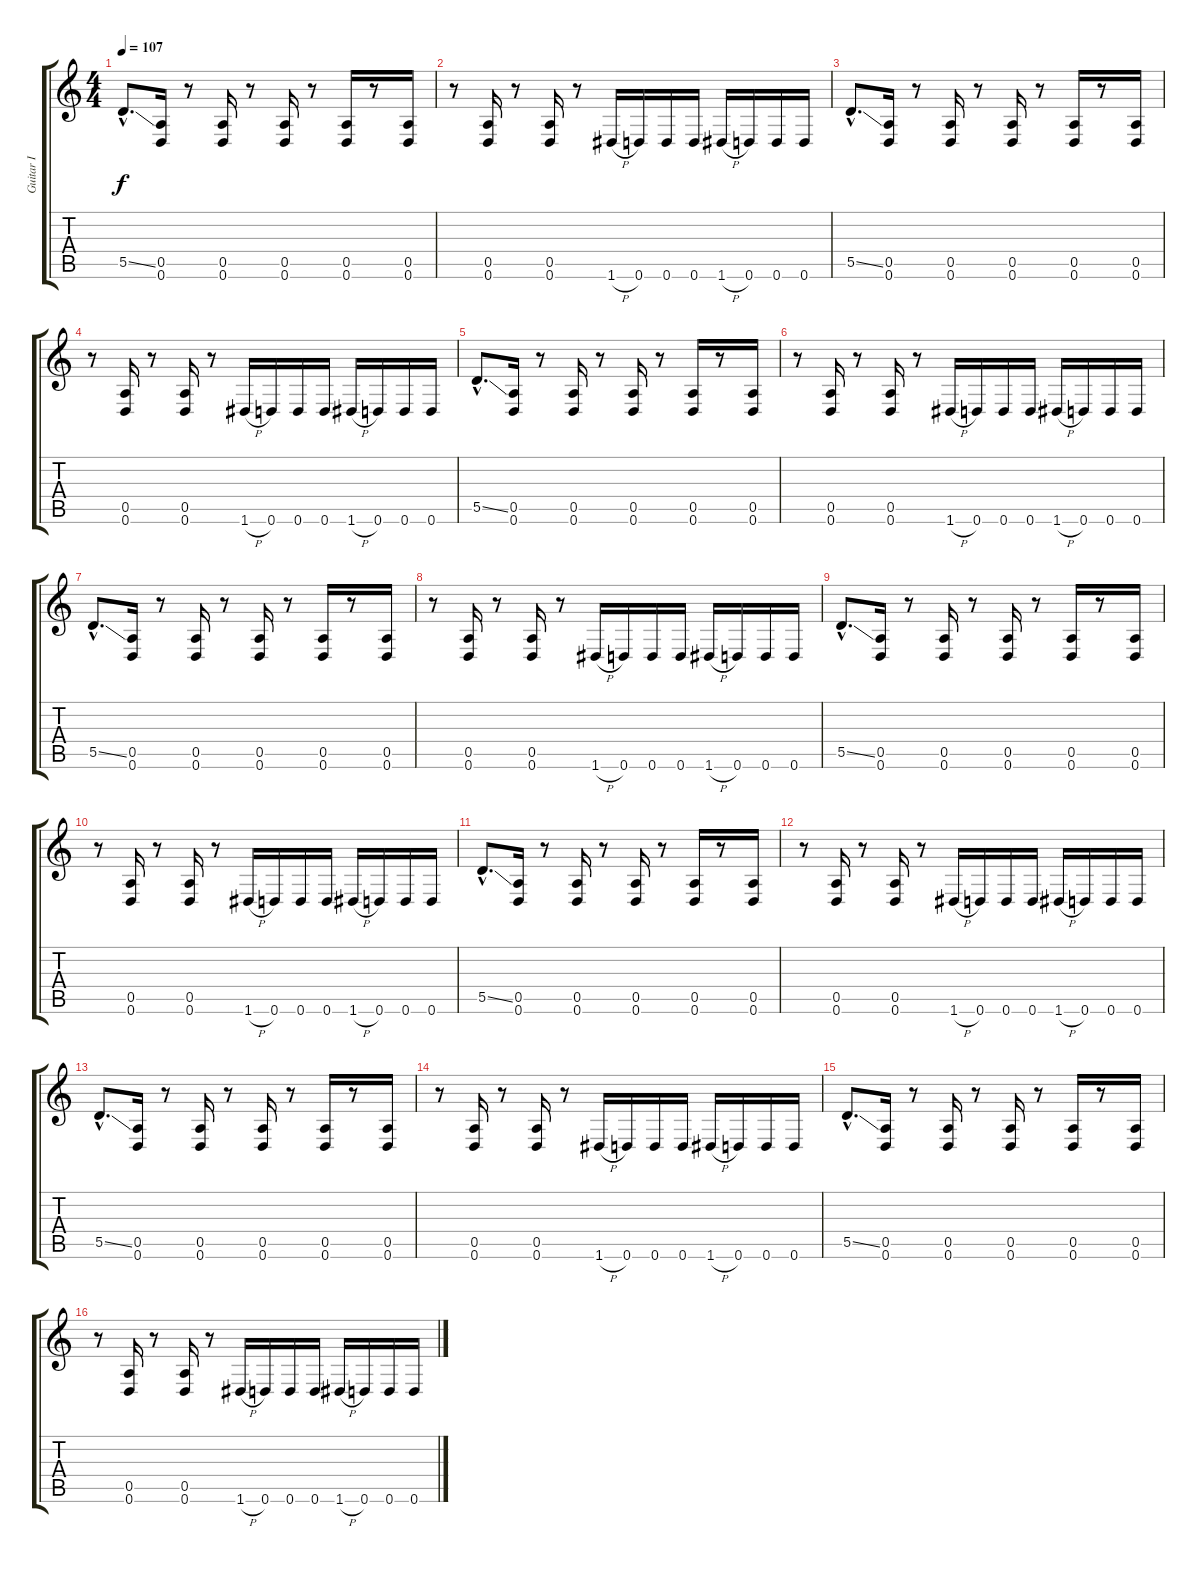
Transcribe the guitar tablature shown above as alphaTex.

\track ("Guitar I" "Guitar I") {instrument distortionguitar}
\staff {score tabs}
\tuning (E4 B3 G3 D3 A2 D2) {hide}
\ts (4 4)
\tempo 107
\clef g2
\ks c
5.5{ss hac}.8{d dy f} (0.5 0.6).16 r.8 (0.5 0.6).16 r.8 (0.5 0.6).16 r.8 (0.5 0.6).16 r.8 (0.5 0.6).16 |
r.8 (0.5 0.6).16 r.8 (0.5 0.6).16 r.8 1.6{h}.16 0.6.16 0.6.16 0.6.16 1.6{h}.16 0.6.16 0.6.16 0.6.16 |
5.5{ss hac}.8{d} (0.5 0.6).16 r.8 (0.5 0.6).16 r.8 (0.5 0.6).16 r.8 (0.5 0.6).16 r.8 (0.5 0.6).16 |
r.8 (0.5 0.6).16 r.8 (0.5 0.6).16 r.8 1.6{h}.16 0.6.16 0.6.16 0.6.16 1.6{h}.16 0.6.16 0.6.16 0.6.16 |
5.5{ss hac}.8{d} (0.5 0.6).16 r.8 (0.5 0.6).16 r.8 (0.5 0.6).16 r.8 (0.5 0.6).16 r.8 (0.5 0.6).16 |
r.8 (0.5 0.6).16 r.8 (0.5 0.6).16 r.8 1.6{h}.16 0.6.16 0.6.16 0.6.16 1.6{h}.16 0.6.16 0.6.16 0.6.16 |
5.5{ss hac}.8{d} (0.5 0.6).16 r.8 (0.5 0.6).16 r.8 (0.5 0.6).16 r.8 (0.5 0.6).16 r.8 (0.5 0.6).16 |
r.8 (0.5 0.6).16 r.8 (0.5 0.6).16 r.8 1.6{h}.16 0.6.16 0.6.16 0.6.16 1.6{h}.16 0.6.16 0.6.16 0.6.16 |
5.5{ss hac}.8{d} (0.5 0.6).16 r.8 (0.5 0.6).16 r.8 (0.5 0.6).16 r.8 (0.5 0.6).16 r.8 (0.5 0.6).16 |
r.8 (0.5 0.6).16 r.8 (0.5 0.6).16 r.8 1.6{h}.16 0.6.16 0.6.16 0.6.16 1.6{h}.16 0.6.16 0.6.16 0.6.16 |
5.5{ss hac}.8{d} (0.5 0.6).16 r.8 (0.5 0.6).16 r.8 (0.5 0.6).16 r.8 (0.5 0.6).16 r.8 (0.5 0.6).16 |
r.8 (0.5 0.6).16 r.8 (0.5 0.6).16 r.8 1.6{h}.16 0.6.16 0.6.16 0.6.16 1.6{h}.16 0.6.16 0.6.16 0.6.16 |
5.5{ss hac}.8{d} (0.5 0.6).16 r.8 (0.5 0.6).16 r.8 (0.5 0.6).16 r.8 (0.5 0.6).16 r.8 (0.5 0.6).16 |
r.8 (0.5 0.6).16 r.8 (0.5 0.6).16 r.8 1.6{h}.16 0.6.16 0.6.16 0.6.16 1.6{h}.16 0.6.16 0.6.16 0.6.16 |
5.5{ss hac}.8{d} (0.5 0.6).16 r.8 (0.5 0.6).16 r.8 (0.5 0.6).16 r.8 (0.5 0.6).16 r.8 (0.5 0.6).16 |
r.8 (0.5 0.6).16 r.8 (0.5 0.6).16 r.8 1.6{h}.16 0.6.16 0.6.16 0.6.16 1.6{h}.16 0.6.16 0.6.16 0.6.16
